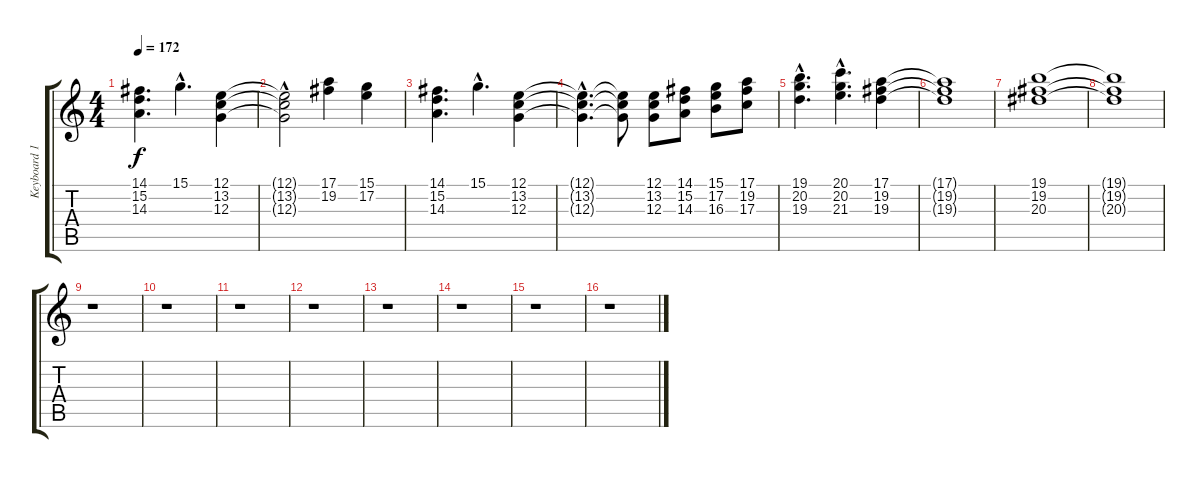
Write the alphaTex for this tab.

\track ("Keyboard 1" "Keyboard 1") {instrument stringensemble1}
\staff {score tabs}
\tuning (E4 B3 G3 D3 A2 E2) {hide}
\ts (4 4)
\tempo 172
\clef g2
\ks c
(14.1 15.2 14.3).4{d dy f} 15.1{hac}.4{d} (12.1 13.2 12.3).4 |
(12.1{hac t} 13.2{hac t} 12.3{hac t}).2 (17.1 19.2).4 (15.1 17.2).4 |
(14.1 15.2 14.3).4{d} 15.1{hac}.4{d} (12.1 13.2 12.3).4 |
(12.1{hac t} 13.2{hac t} 12.3{hac t}).4{d} (12.1{t} 13.2{t} 12.3{t}).8 (12.1 13.2 12.3).8 (14.1 15.2 14.3).8 (15.1 17.2 16.3).8 (17.1 19.2 17.3).8 |
(19.1{hac} 20.2{hac} 19.3{hac}).4{d} (20.1{hac} 20.2{hac} 21.3{hac}).4{d} (17.1 19.2 19.3).4 |
(17.1{t} 19.2{t} 19.3{t}).1 |
(19.1 19.2 20.3).1 |
(19.1{t} 19.2{t} 20.3{t}).1 |
r.1 |
r.1 |
r.1 |
r.1 |
r.1 |
r.1 |
r.1 |
r.1
